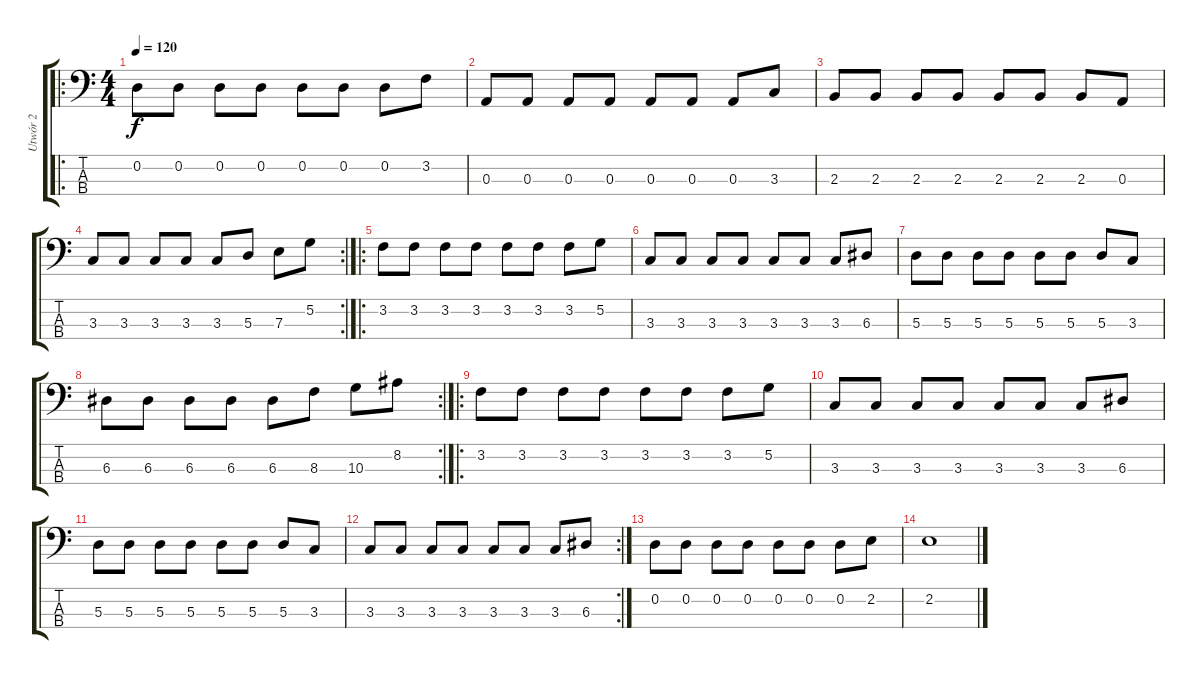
\track ("Utwór 2" "Utwór 2") {instrument electricbassfinger}
\staff {score tabs}
\tuning (G2 D2 A1 E1) {hide}
\ro
\ts (4 4)
\tempo 120
\clef f4
\ks c
0.2.8{dy f} 0.2.8 0.2.8 0.2.8 0.2.8 0.2.8 0.2.8 3.2.8 |
0.3.8 0.3.8 0.3.8 0.3.8 0.3.8 0.3.8 0.3.8 3.3.8 |
2.3.8 2.3.8 2.3.8 2.3.8 2.3.8 2.3.8 2.3.8 0.3.8 |
\rc 2
3.3.8 3.3.8 3.3.8 3.3.8 3.3.8 5.3.8 7.3.8 5.2.8 |
\ro
3.2.8 3.2.8 3.2.8 3.2.8 3.2.8 3.2.8 3.2.8 5.2.8 |
3.3.8 3.3.8 3.3.8 3.3.8 3.3.8 3.3.8 3.3.8 6.3.8 |
5.3.8 5.3.8 5.3.8 5.3.8 5.3.8 5.3.8 5.3.8 3.3.8 |
\rc 2
6.3.8 6.3.8 6.3.8 6.3.8 6.3.8 8.3.8 10.3.8 8.2.8 |
\ro
3.2.8 3.2.8 3.2.8 3.2.8 3.2.8 3.2.8 3.2.8 5.2.8 |
3.3.8 3.3.8 3.3.8 3.3.8 3.3.8 3.3.8 3.3.8 6.3.8 |
5.3.8 5.3.8 5.3.8 5.3.8 5.3.8 5.3.8 5.3.8 3.3.8 |
\rc 2
3.3.8 3.3.8 3.3.8 3.3.8 3.3.8 3.3.8 3.3.8 6.3.8 |
0.2.8 0.2.8 0.2.8 0.2.8 0.2.8 0.2.8 0.2.8 2.2.8 |
2.2.1
